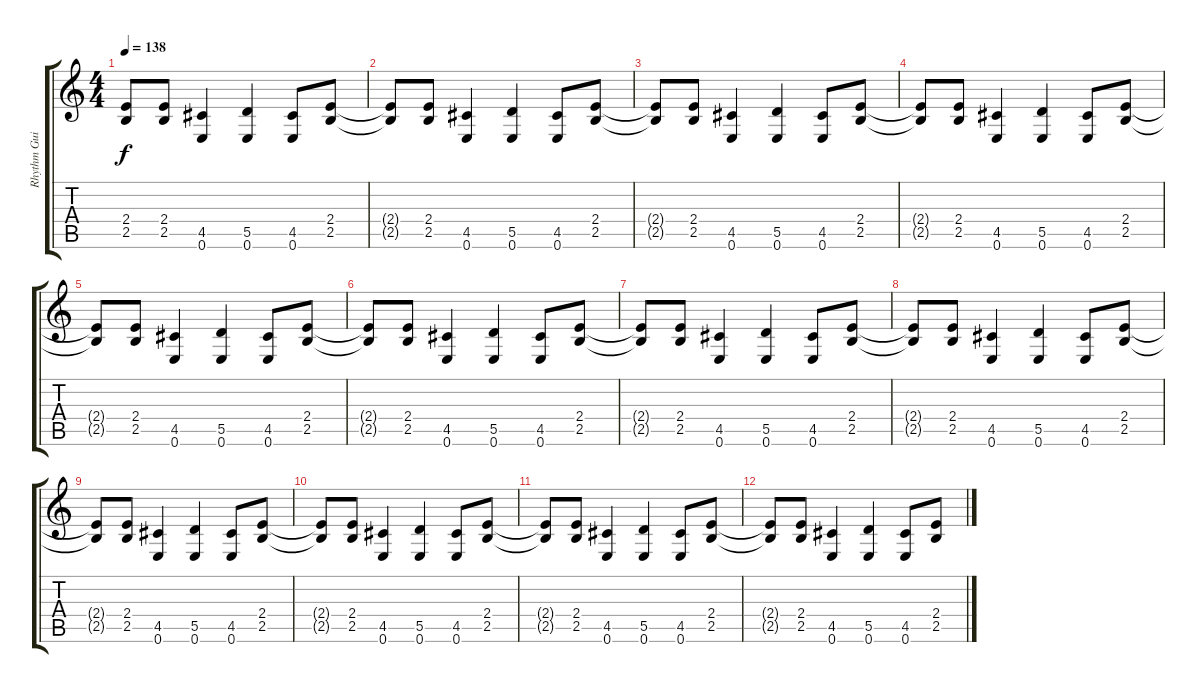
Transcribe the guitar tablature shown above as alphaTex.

\track ("Rhythm Guitar" "Rhythm Gui") {instrument electricguitarclean}
\staff {score tabs}
\tuning (E4 B3 G3 D3 A2 E2) {hide}
\ts (4 4)
\tempo 138
\clef g2
\ks c
(2.4{t} 2.5{t}).8{dy f} (2.4 2.5).8 (4.5 0.6).4 (5.5 0.6).4 (4.5 0.6).8 (2.4 2.5).8 |
(2.4{t} 2.5{t}).8 (2.4 2.5).8 (4.5 0.6).4 (5.5 0.6).4 (4.5 0.6).8 (2.4 2.5).8 |
(2.4{t} 2.5{t}).8 (2.4 2.5).8 (4.5 0.6).4 (5.5 0.6).4 (4.5 0.6).8 (2.4 2.5).8 |
(2.4{t} 2.5{t}).8 (2.4 2.5).8 (4.5 0.6).4 (5.5 0.6).4 (4.5 0.6).8 (2.4 2.5).8 |
(2.4{t} 2.5{t}).8 (2.4 2.5).8 (4.5 0.6).4 (5.5 0.6).4 (4.5 0.6).8 (2.4 2.5).8 |
(2.4{t} 2.5{t}).8 (2.4 2.5).8 (4.5 0.6).4 (5.5 0.6).4 (4.5 0.6).8 (2.4 2.5).8 |
(2.4{t} 2.5{t}).8 (2.4 2.5).8 (4.5 0.6).4 (5.5 0.6).4 (4.5 0.6).8 (2.4 2.5).8 |
(2.4{t} 2.5{t}).8 (2.4 2.5).8 (4.5 0.6).4 (5.5 0.6).4 (4.5 0.6).8 (2.4 2.5).8 |
(2.4{t} 2.5{t}).8 (2.4 2.5).8 (4.5 0.6).4 (5.5 0.6).4 (4.5 0.6).8 (2.4 2.5).8 |
(2.4{t} 2.5{t}).8 (2.4 2.5).8 (4.5 0.6).4 (5.5 0.6).4 (4.5 0.6).8 (2.4 2.5).8 |
(2.4{t} 2.5{t}).8 (2.4 2.5).8 (4.5 0.6).4 (5.5 0.6).4 (4.5 0.6).8 (2.4 2.5).8 |
(2.4{t} 2.5{t}).8 (2.4 2.5).8 (4.5 0.6).4 (5.5 0.6).4 (4.5 0.6).8 (2.4 2.5).8
